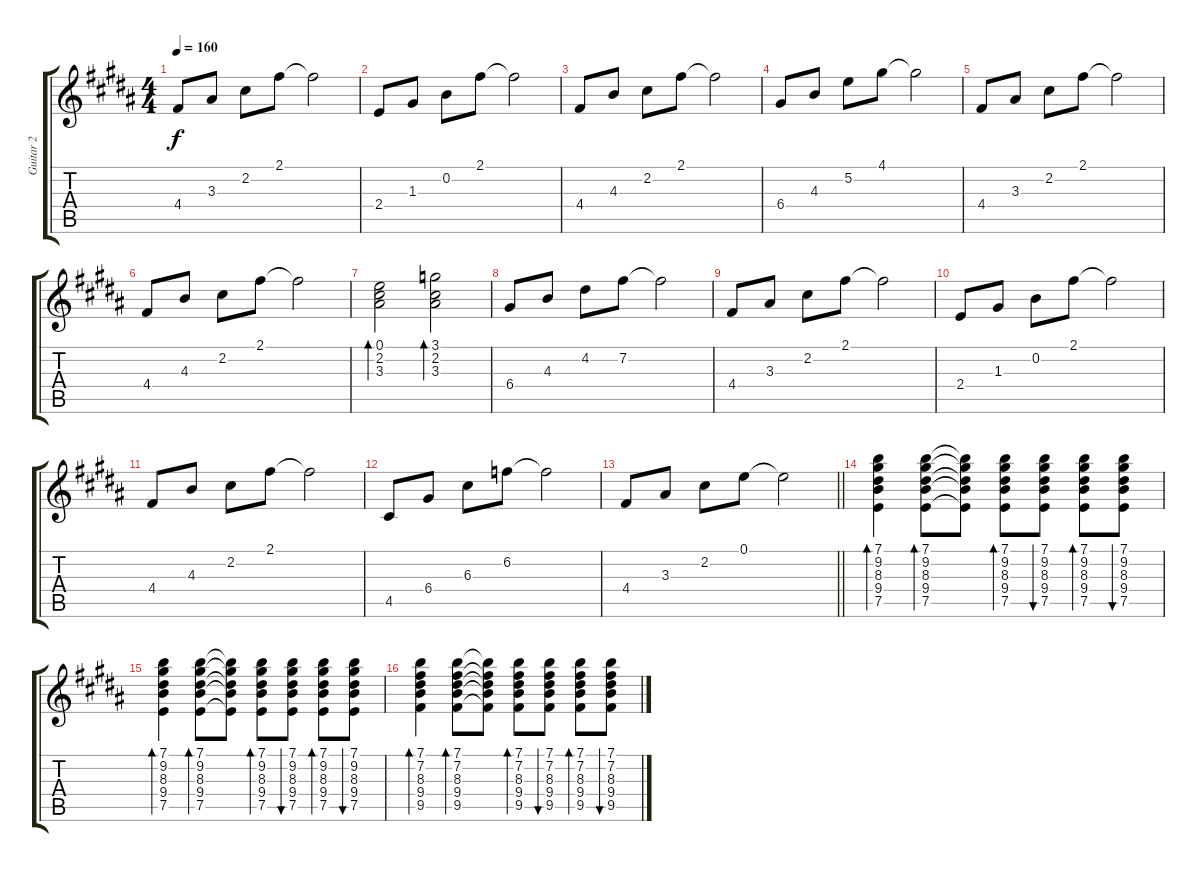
\track ("Guitar 2" "Guitar 2") {instrument acousticguitarsteel}
\staff {score tabs}
\tuning (E4 B3 G3 D3 A2 E2) {hide}
\ts (4 4)
\tempo 160
\clef g2
\ks b
4.4.8{dy f} 3.3.8 2.2.8 2.1.8 2.1{t}.2 |
2.4.8 1.3.8 0.2.8 2.1.8 2.1{t}.2 |
4.4.8 4.3.8 2.2.8 2.1.8 2.1{t}.2 |
6.4.8 4.3.8 5.2.8 4.1.8 4.1{t}.2 |
4.4.8 3.3.8 2.2.8 2.1.8 2.1{t}.2 |
4.4.8 4.3.8 2.2.8 2.1.8 2.1{t}.2 |
(0.1 2.2 3.3).2{bd 30} (3.1 2.2 3.3).2{bd 30} |
6.4.8 4.3.8 4.2.8 7.2.8 7.2{t}.2 |
4.4.8 3.3.8 2.2.8 2.1.8 2.1{t}.2 |
2.4.8 1.3.8 0.2.8 2.1.8 2.1{t}.2 |
4.4.8 4.3.8 2.2.8 2.1.8 2.1{t}.2 |
4.5.8 6.4.8 6.3.8 6.2.8 6.2{t}.2 |
\barLineRight lightlight
4.4.8 3.3.8 2.2.8 0.1.8 0.1{t}.2 |
(7.1 9.2 8.3 9.4 7.5).4{bd 30 volume 10 instrument acousticguitarsteel} (7.1 9.2 8.3 9.4 7.5).8{bd 30} (7.1{t} 9.2{t} 8.3{t} 9.4{t} 7.5{t}).8 (7.1 9.2 8.3 9.4 7.5).8{bd 30} (7.1 9.2 8.3 9.4 7.5).8{bu 30} (7.1 9.2 8.3 9.4 7.5).8{bd 30} (7.1 9.2 8.3 9.4 7.5).8{bu 30} |
(7.1 9.2 8.3 9.4 7.5).4{bd 30} (7.1 9.2 8.3 9.4 7.5).8{bd 30} (7.1{t} 9.2{t} 8.3{t} 9.4{t} 7.5{t}).8 (7.1 9.2 8.3 9.4 7.5).8{bd 30} (7.1 9.2 8.3 9.4 7.5).8{bu 30} (7.1 9.2 8.3 9.4 7.5).8{bd 30} (7.1 9.2 8.3 9.4 7.5).8{bu 30} |
(7.1 7.2 8.3 9.4 9.5).4{bd 30} (7.1 7.2 8.3 9.4 9.5).8{bd 30} (7.1{t} 7.2{t} 8.3{t} 9.4{t} 9.5{t}).8 (7.1 7.2 8.3 9.4 9.5).8{bd 30} (7.1 7.2 8.3 9.4 9.5).8{bu 30} (7.1 7.2 8.3 9.4 9.5).8{bd 30} (7.1 7.2 8.3 9.4 9.5).8{bu 30}
